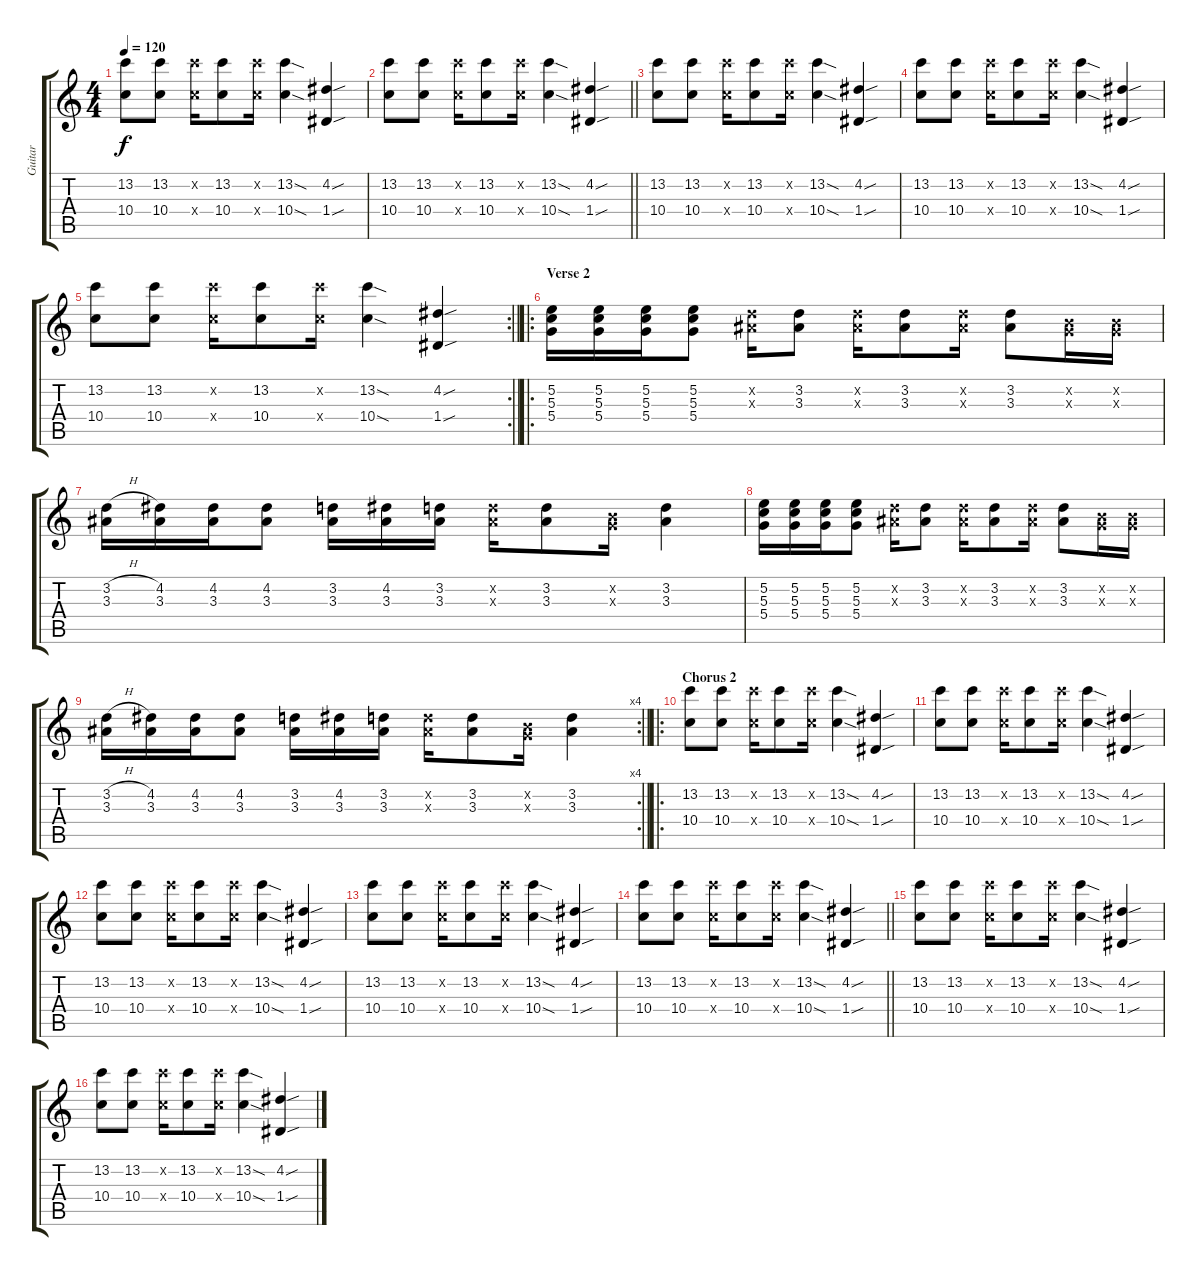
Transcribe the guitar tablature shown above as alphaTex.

\track ("Guitar" "Guitar") {instrument electricguitarjazz}
\staff {score tabs}
\tuning (E4 B3 G3 D3 A2 E2) {hide}
\ts (4 4)
\tempo 120
\clef g2
\ks c
(13.2 10.4).8{dy f} (13.2 10.4).8 (13.2{x} 10.4{x}).16 (13.2 10.4).8 (13.2{x} 10.4{x}).16 (13.2{sod} 10.4{sod}).4 (4.2{sou} 1.4{sou}).4 |
\barLineRight lightlight
(13.2 10.4).8 (13.2 10.4).8 (13.2{x} 10.4{x}).16 (13.2 10.4).8 (13.2{x} 10.4{x}).16 (13.2{sod} 10.4{sod}).4 (4.2{sou} 1.4{sou}).4 |
(13.2 10.4).8 (13.2 10.4).8 (13.2{x} 10.4{x}).16 (13.2 10.4).8 (13.2{x} 10.4{x}).16 (13.2{sod} 10.4{sod}).4 (4.2{sou} 1.4{sou}).4 |
(13.2 10.4).8 (13.2 10.4).8 (13.2{x} 10.4{x}).16 (13.2 10.4).8 (13.2{x} 10.4{x}).16 (13.2{sod} 10.4{sod}).4 (4.2{sou} 1.4{sou}).4 |
\rc 2
\barLineRight lightlight
(13.2 10.4).8 (13.2 10.4).8 (13.2{x} 10.4{x}).16 (13.2 10.4).8 (13.2{x} 10.4{x}).16 (13.2{sod} 10.4{sod}).4 (4.2{sou} 1.4{sou}).4 |
\ro
\section ("" "Verse 2")
(5.2 5.3 5.4).16 (5.2 5.3 5.4).16 (5.2 5.3 5.4).16 (5.2 5.3 5.4).8 (3.2{x} 3.3{x}).16 (3.2 3.3).8 (3.2{x} 3.3{x}).16 (3.2 3.3).8 (3.2{x} 3.3{x}).16 (3.2 3.3).8 (0.2{x} 0.3{x}).16 (0.2{x} 0.3{x}).16 |
(3.2{h} 3.3).16 (4.2 3.3).16 (4.2 3.3).16 (4.2 3.3).8 (3.2 3.3).16 (4.2 3.3).16 (3.2 3.3).16 (3.2{x} 3.3{x}).16 (3.2 3.3).8 (0.2{x} 0.3{x}).16 (3.2 3.3).4 |
(5.2 5.3 5.4).16 (5.2 5.3 5.4).16 (5.2 5.3 5.4).16 (5.2 5.3 5.4).8 (3.2{x} 3.3{x}).16 (3.2 3.3).8 (3.2{x} 3.3{x}).16 (3.2 3.3).8 (3.2{x} 3.3{x}).16 (3.2 3.3).8 (0.2{x} 0.3{x}).16 (0.2{x} 0.3{x}).16 |
\rc 4
\barLineRight lightlight
(3.2{h} 3.3).16 (4.2 3.3).16 (4.2 3.3).16 (4.2 3.3).8 (3.2 3.3).16 (4.2 3.3).16 (3.2 3.3).16 (3.2{x} 3.3{x}).16 (3.2 3.3).8 (0.2{x} 0.3{x}).16 (3.2 3.3).4 |
\ro
\section ("" "Chorus 2")
(13.2 10.4).8 (13.2 10.4).8 (13.2{x} 10.4{x}).16 (13.2 10.4).8 (13.2{x} 10.4{x}).16 (13.2{sod} 10.4{sod}).4 (4.2{sou} 1.4{sou}).4 |
(13.2 10.4).8 (13.2 10.4).8 (13.2{x} 10.4{x}).16 (13.2 10.4).8 (13.2{x} 10.4{x}).16 (13.2{sod} 10.4{sod}).4 (4.2{sou} 1.4{sou}).4 |
(13.2 10.4).8 (13.2 10.4).8 (13.2{x} 10.4{x}).16 (13.2 10.4).8 (13.2{x} 10.4{x}).16 (13.2{sod} 10.4{sod}).4 (4.2{sou} 1.4{sou}).4 |
(13.2 10.4).8 (13.2 10.4).8 (13.2{x} 10.4{x}).16 (13.2 10.4).8 (13.2{x} 10.4{x}).16 (13.2{sod} 10.4{sod}).4 (4.2{sou} 1.4{sou}).4 |
\barLineRight lightlight
(13.2 10.4).8 (13.2 10.4).8 (13.2{x} 10.4{x}).16 (13.2 10.4).8 (13.2{x} 10.4{x}).16 (13.2{sod} 10.4{sod}).4 (4.2{sou} 1.4{sou}).4 |
(13.2 10.4).8 (13.2 10.4).8 (13.2{x} 10.4{x}).16 (13.2 10.4).8 (13.2{x} 10.4{x}).16 (13.2{sod} 10.4{sod}).4 (4.2{sou} 1.4{sou}).4 |
(13.2 10.4).8 (13.2 10.4).8 (13.2{x} 10.4{x}).16 (13.2 10.4).8 (13.2{x} 10.4{x}).16 (13.2{sod} 10.4{sod}).4 (4.2{sou} 1.4{sou}).4
